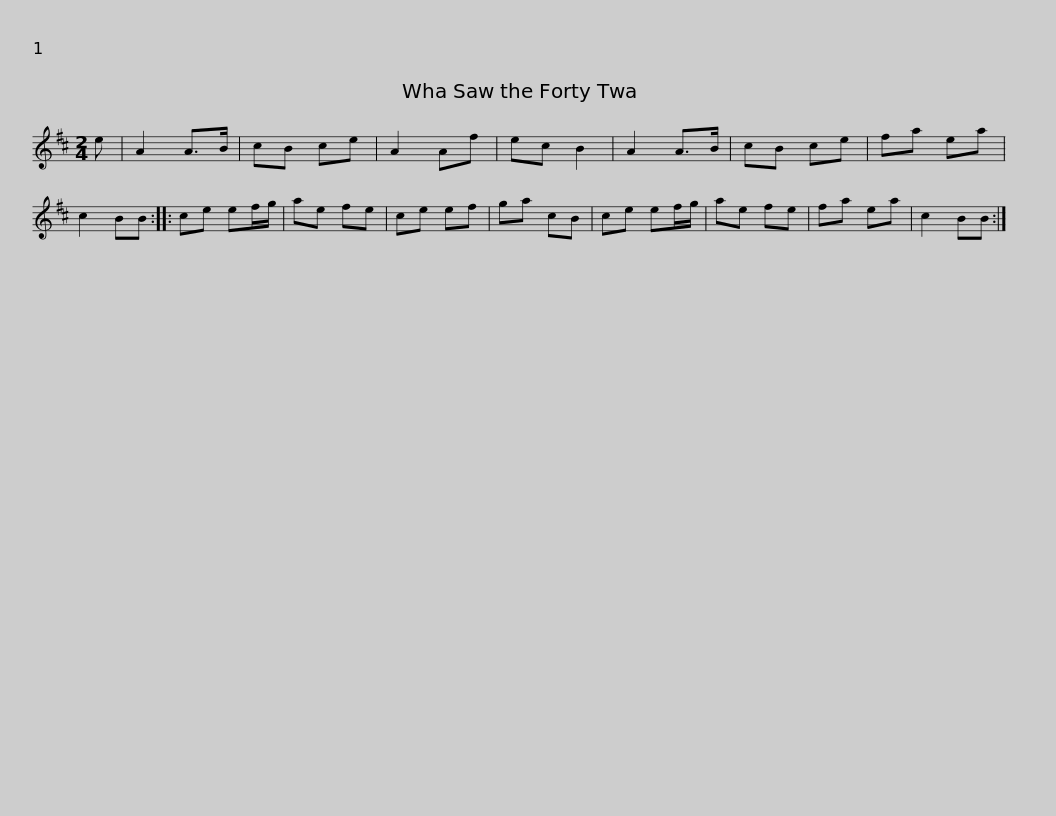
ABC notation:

X:1
L:1/8
M:2/4
I:linebreak $
K:D
V:1 treble
V:1
 e | A2 A>B | cB ce | A2 Af | ec B2 | %5
 A2 A>B | cB ce | fa ea | c2 BB :: ce ef/g/ | %10
 ae fe |$ ce ef | ga cB | ce ef/g/ | ae fe | %15
 fa ea | c2 BB :| %17
